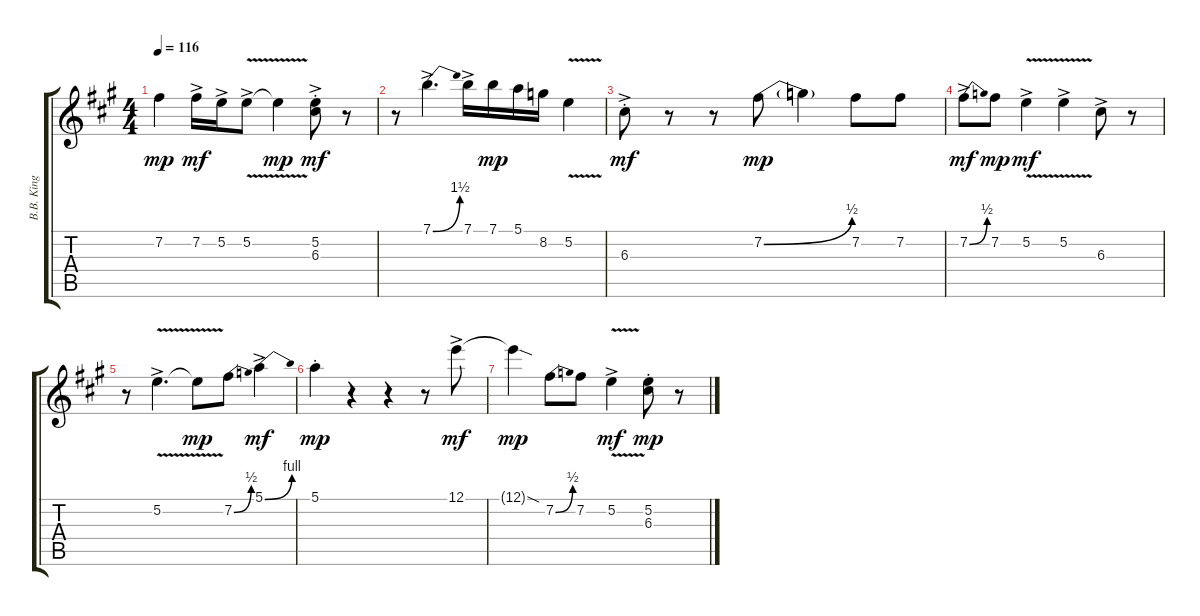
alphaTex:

\track ("B.B. King - Lead Guitar" "B.B. King ") {instrument overdrivenguitar}
\staff {score tabs}
\tuning (E4 B3 G3 D3 A2 E2) {hide}
\ts (4 4)
\tempo 116
\clef g2
\ks a
7.2{t}.4{dy mp} 7.2{ac}.16{dy mf} 5.2{ac}.16 5.2{v ac}.8 5.2{v t}.4{dy mp} (5.2{ac st} 6.3{ac st}).8{dy mf} r.8 |
r.8 7.1{be (bend 0 0 60 6) ac}.4{d} 7.1{ac}.16 7.1.16{dy mp} 5.1.16 8.2.16 5.2{v}.4 |
6.3{ac st}.8{dy mf} r.8 r.8 7.2{be (bend 0 0 60 2)}.8{dy mp} 7.2{t}.4 7.2.8 7.2.8 |
7.2{be (bend 0 0 60 2) ac}.8{dy mf} 7.2.8{dy mp} 5.2{v ac}.4{dy mf} 5.2{v ac}.4 6.3{ac}.8 r.8 |
r.8 5.2{v ac}.4{d} 5.2{t}.8{dy mp} 7.2{be (bend 0 0 60 2)}.8 5.1{be (bend 0 0 60 4) ac}.4{dy mf} |
5.1{st}.4{dy mp} r.4 r.4 r.8 12.1{ac}.8{dy mf} |
12.1{sod t}.4{dy mp} 7.2{be (bend 0 0 60 2)}.8 7.2.8 5.2{v ac}.4{dy mf} (5.2{st} 6.3{st}).8{dy mp} r.8
